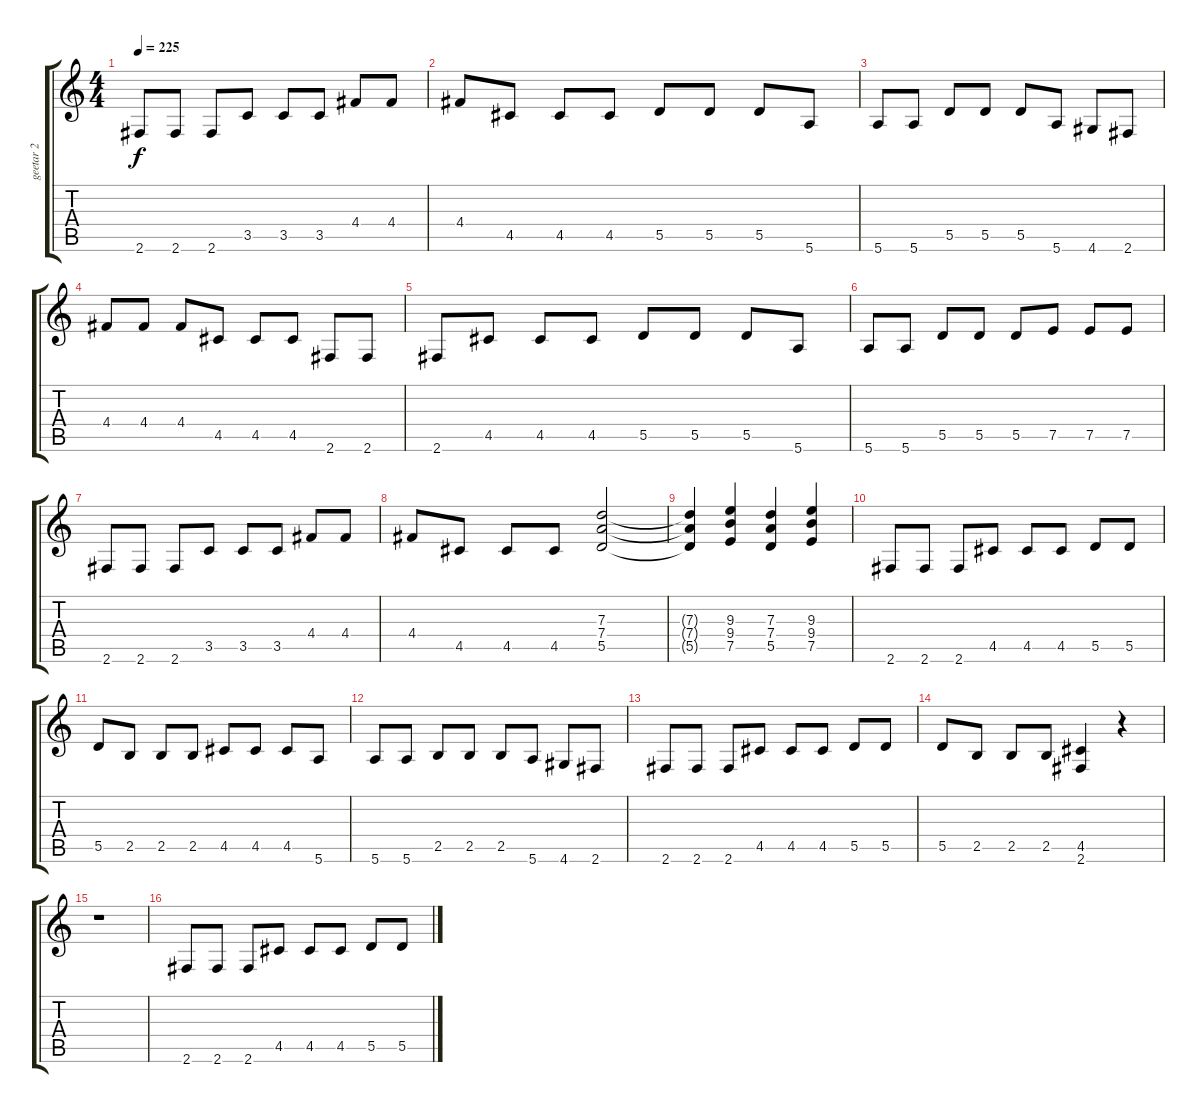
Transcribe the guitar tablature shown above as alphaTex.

\track ("geetar 2" "geetar 2") {instrument distortionguitar}
\staff {score tabs}
\tuning (E4 B3 G3 D3 A2 E2) {hide}
\ts (4 4)
\tempo 225
\clef g2
\ks c
2.6.8{dy f} 2.6.8 2.6.8 3.5.8 3.5.8 3.5.8 4.4.8 4.4.8 |
4.4.8 4.5.8 4.5.8 4.5.8 5.5.8 5.5.8 5.5.8 5.6.8 |
5.6.8 5.6.8 5.5.8 5.5.8 5.5.8 5.6.8 4.6.8 2.6.8 |
4.4.8 4.4.8 4.4.8 4.5.8 4.5.8 4.5.8 2.6.8 2.6.8 |
2.6.8 4.5.8 4.5.8 4.5.8 5.5.8 5.5.8 5.5.8 5.6.8 |
5.6.8 5.6.8 5.5.8 5.5.8 5.5.8 7.5.8 7.5.8 7.5.8 |
2.6.8 2.6.8 2.6.8 3.5.8 3.5.8 3.5.8 4.4.8 4.4.8 |
4.4.8 4.5.8 4.5.8 4.5.8 (7.3 7.4 5.5).2 |
(7.3{t} 7.4{t} 5.5{t}).4 (9.3 9.4 7.5).4 (7.3 7.4 5.5).4 (9.3 9.4 7.5).4 |
2.6.8 2.6.8 2.6.8 4.5.8 4.5.8 4.5.8 5.5.8 5.5.8 |
5.5.8 2.5.8 2.5.8 2.5.8 4.5.8 4.5.8 4.5.8 5.6.8 |
5.6.8 5.6.8 2.5.8 2.5.8 2.5.8 5.6.8 4.6.8 2.6.8 |
2.6.8 2.6.8 2.6.8 4.5.8 4.5.8 4.5.8 5.5.8 5.5.8 |
5.5.8 2.5.8 2.5.8 2.5.8 (4.5 2.6).4 r.4 |
r.1 |
2.6.8 2.6.8 2.6.8 4.5.8 4.5.8 4.5.8 5.5.8 5.5.8
